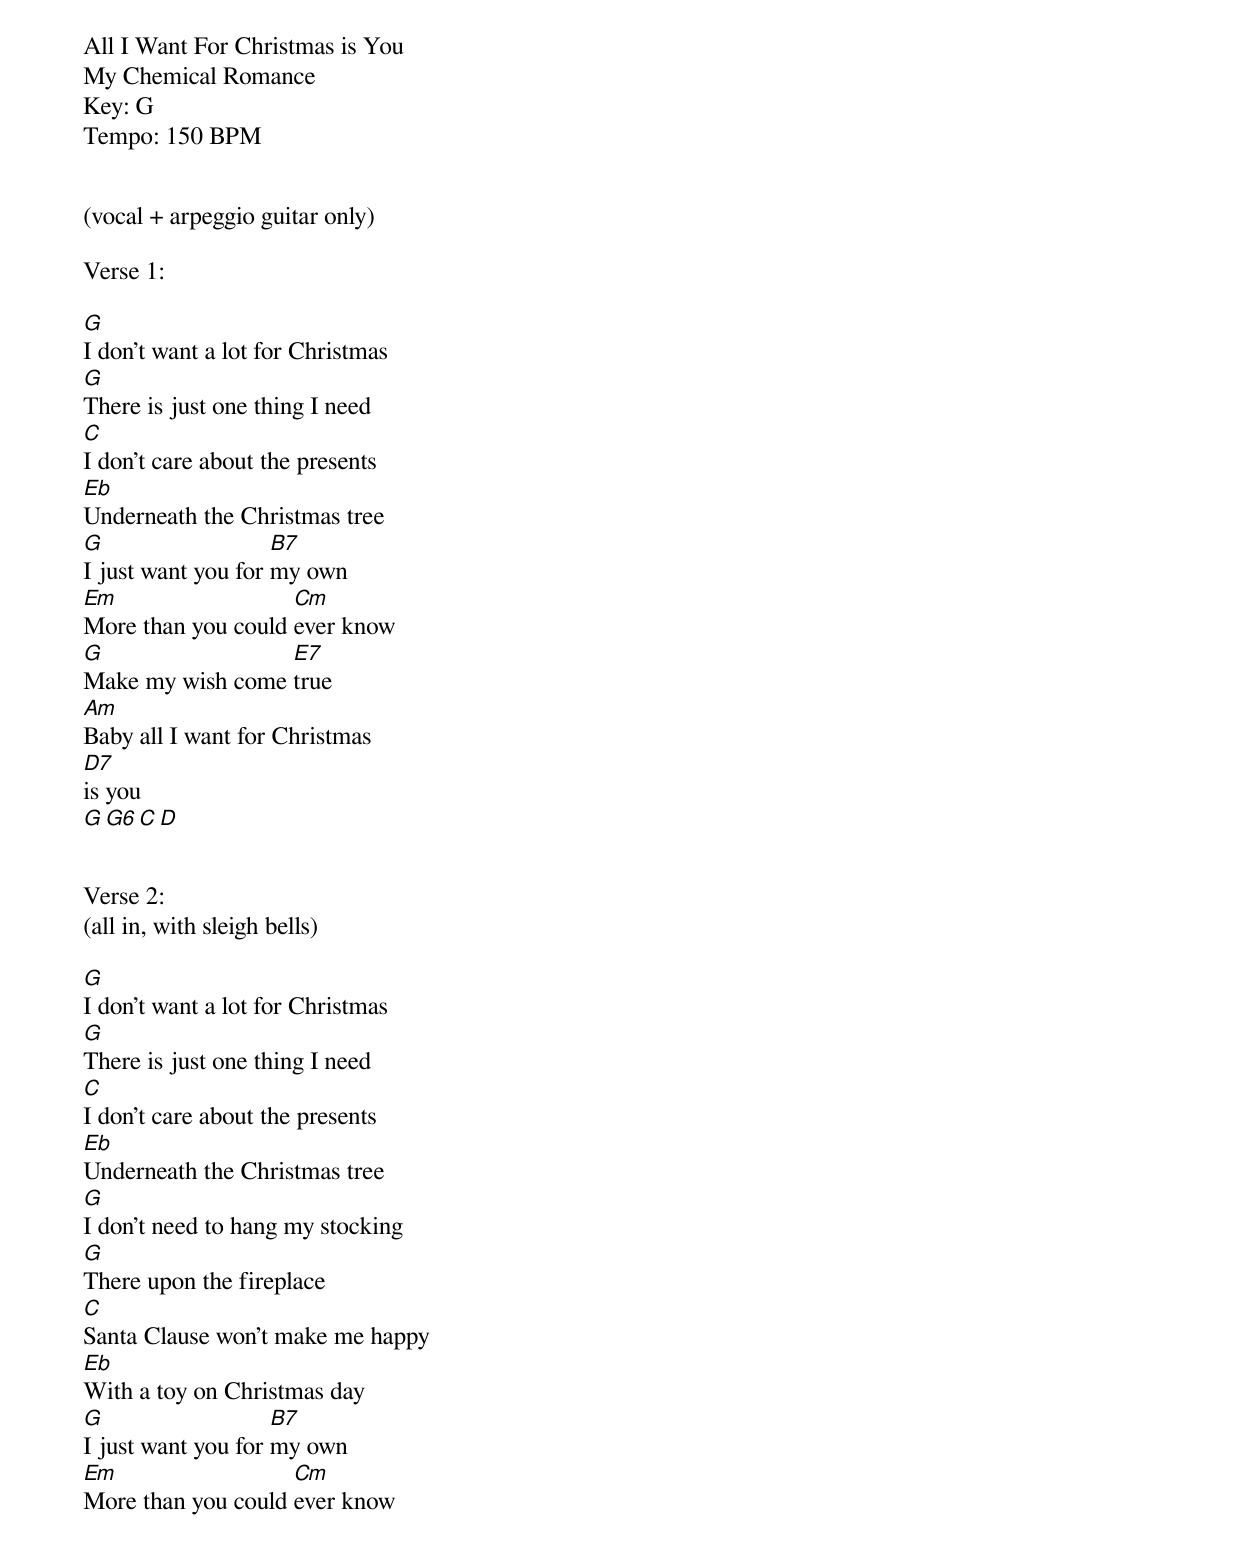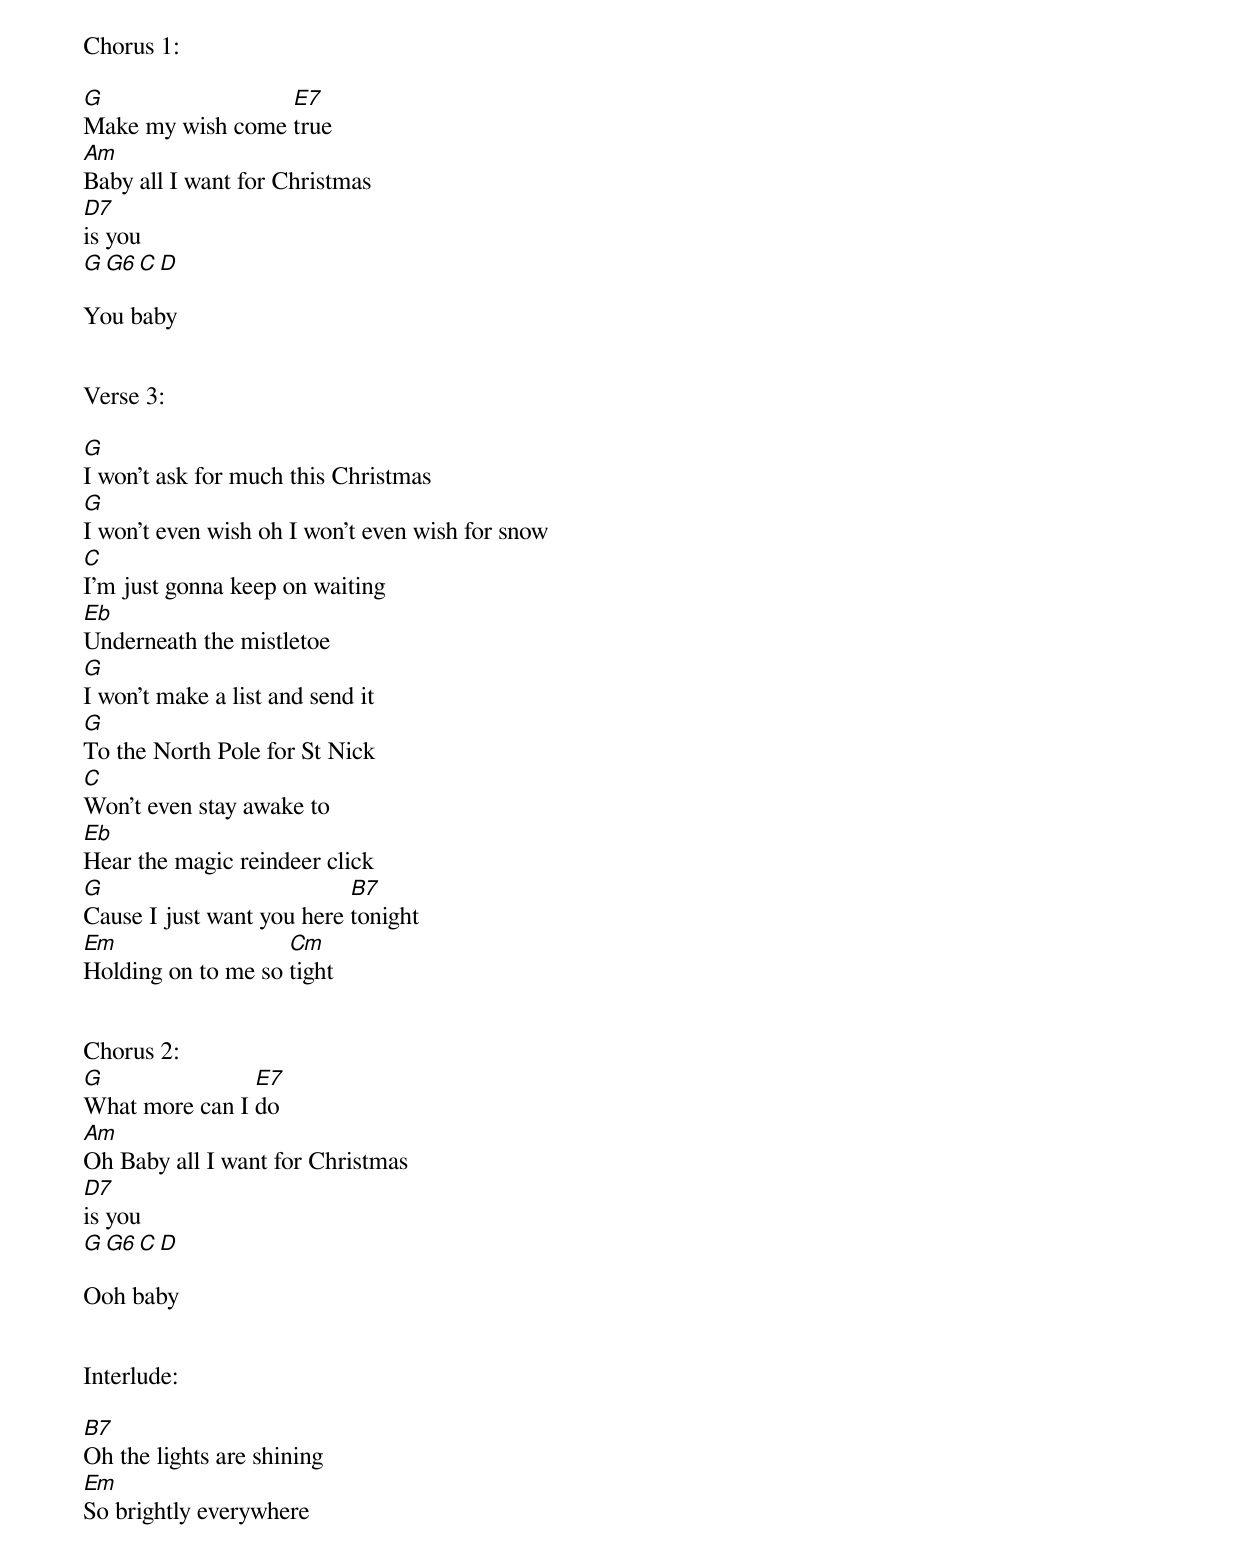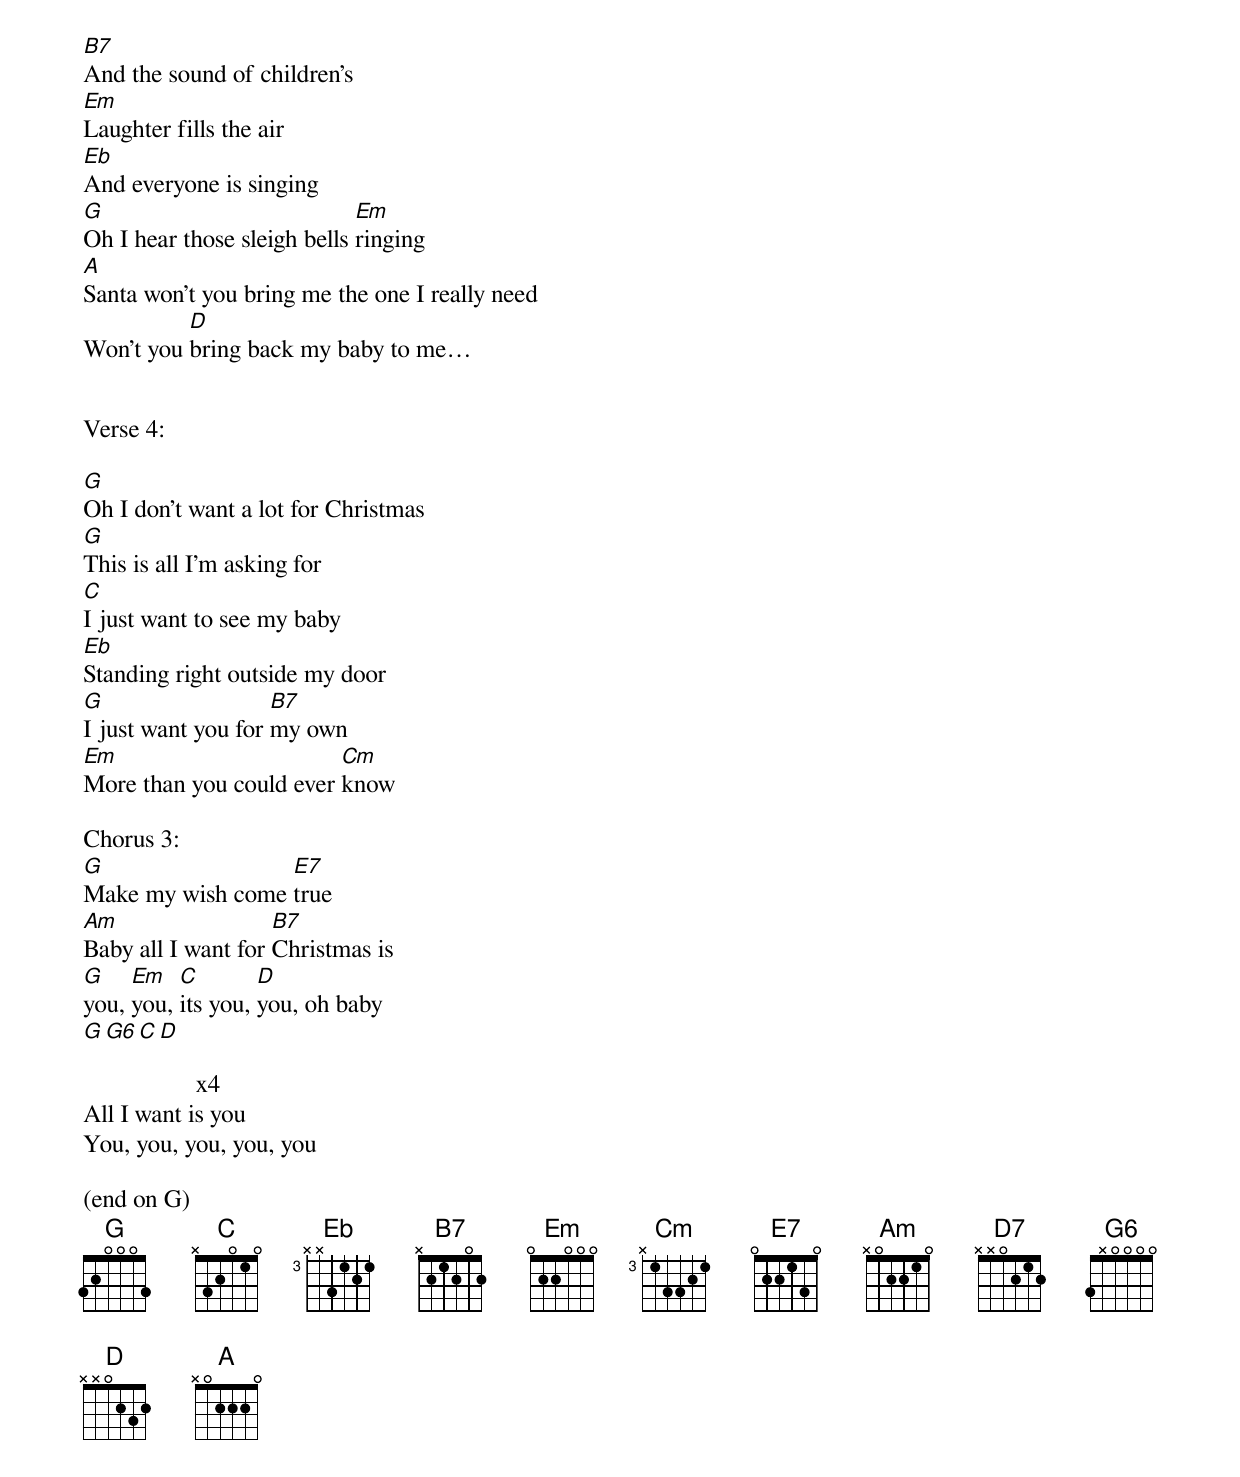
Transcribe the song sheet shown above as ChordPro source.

All I Want For Christmas is You
My Chemical Romance
Key: G
Tempo: 150 BPM


(vocal + arpeggio guitar only)

Verse 1:

[G]I don't want a lot for Christmas
[G]There is just one thing I need
[C]I don't care about the presents
[Eb]Underneath the Christmas tree
[G]I just want you for [B7]my own
[Em]More than you could [Cm]ever know
[G]Make my wish come [E7]true
[Am]Baby all I want for Christmas
[D7]is you
[G][G6][C][D]


Verse 2:
(all in, with sleigh bells)

[G]I don't want a lot for Christmas
[G]There is just one thing I need
[C]I don't care about the presents
[Eb]Underneath the Christmas tree
[G]I don't need to hang my stocking
[G]There upon the fireplace
[C]Santa Clause won't make me happy
[Eb]With a toy on Christmas day
[G]I just want you for [B7]my own
[Em]More than you could [Cm]ever know

Chorus 1:

[G]Make my wish come [E7]true
[Am]Baby all I want for Christmas
[D7]is you
[G][G6][C][D]

You baby


Verse 3:

[G]I won't ask for much this Christmas
[G]I won't even wish oh I won't even wish for snow
[C]I'm just gonna keep on waiting
[Eb]Underneath the mistletoe
[G]I won't make a list and send it
[G]To the North Pole for St Nick
[C]Won't even stay awake to
[Eb]Hear the magic reindeer click
[G]Cause I just want you here [B7]tonight
[Em]Holding on to me so [Cm]tight


Chorus 2:
[G]What more can I [E7]do
[Am]Oh Baby all I want for Christmas
[D7]is you
[G][G6][C][D]

Ooh baby


Interlude:

[B7]Oh the lights are shining
[Em]So brightly everywhere
[B7]And the sound of children's
[Em]Laughter fills the air
[Eb]And everyone is singing
[G]Oh I hear those sleigh bells [Em]ringing
[A]Santa won't you bring me the one I really need
Won’t you [D]bring back my baby to me…


Verse 4:

[G]Oh I don't want a lot for Christmas
[G]This is all I'm asking for
[C]I just want to see my baby
[Eb]Standing right outside my door
[G]I just want you for [B7]my own
[Em]More than you could ever [Cm]know

Chorus 3:
[G]Make my wish come [E7]true
[Am]Baby all I want for [B7]Christmas is
[G]you, [Em]you, [C]its you, [D]you, oh baby
[G][G6][C][D]

                  x4
All I want is you
You, you, you, you, you

(end on G)
